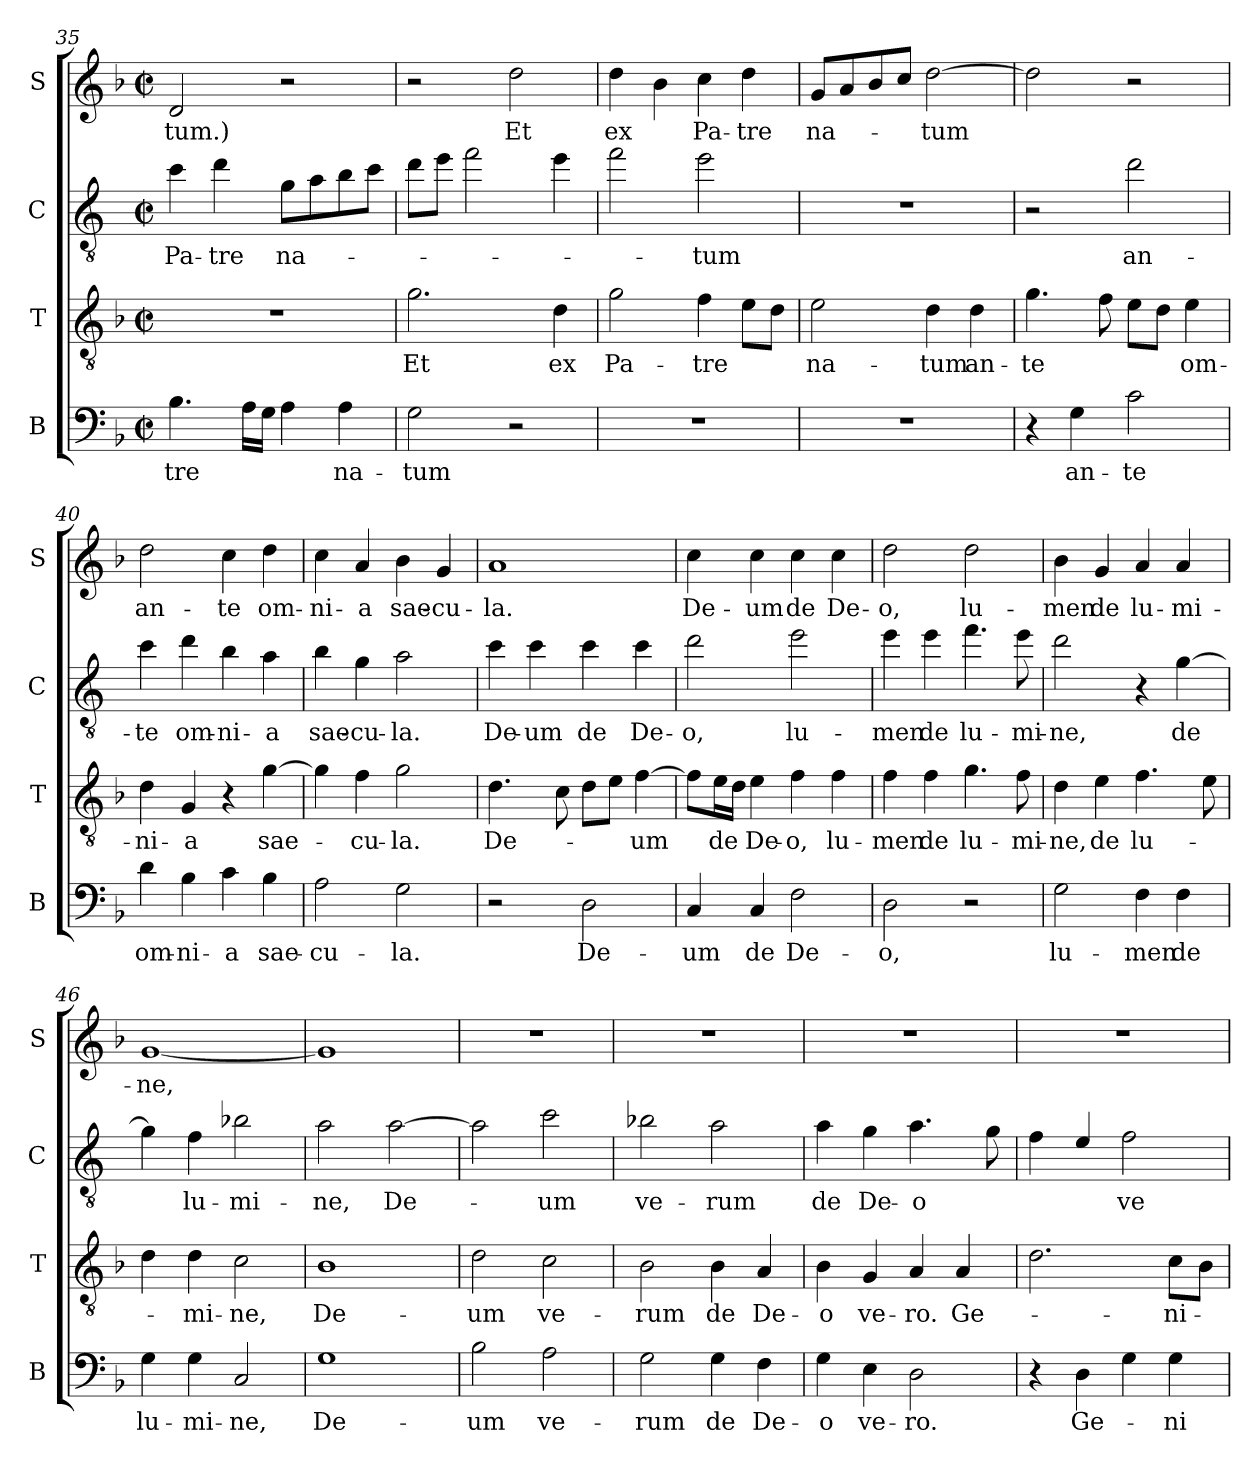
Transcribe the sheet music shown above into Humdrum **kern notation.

**kern	**text	**kern	**text	**kern	**text	**kern	**text
*part4	*part4	*part3	*part3	*part2	*part2	*part1	*part1
*staff4	*staff4	*staff3	*staff3	*staff2	*staff2	*staff1	*staff1
*I"B	*	*I"T	*	*I"C	*	*I"S	*
*I'B	*	*I'T	*	*I'C	*	*I'S	*
*clefF4	*	*clefGv2	*	*clefGv2	*	*clefG2	*
*	*	*	*	*ITrd4c7	*	*	*
*k[b-]	*	*k[b-]	*	*k[b-]	*	*k[b-]	*
*M2/2	*	*M2/2	*	*M2/2	*	*M2/2	*
*met(c|)	*	*met(c|)	*	*met(c|)	*	*met(c|)	*
=35	=35	=35	=35	=35	=35	=35	=35
!	!LO:LY:b	!	!	!	!LO:LY:b	!	!LO:LY:b
4.B-\	-tre	1r	.	4f\	Pa-	2d/	-tum.)
!	!	!	!	!	!LO:LY:b	!	!
.	.	.	.	4g\	-tre	.	.
16A\LL	.	.	.	.	.	.	.
16G\JJ	.	.	.	.	.	.	.
!	!	!	!	!	!LO:LY:b	!	!
4A\	.	.	.	8c\L	na-	2r	.
.	.	.	.	8d\	.	.	.
!	!LO:LY:b	!	!	!	!	!	!
4A\	na-	.	.	8e\	.	.	.
.	.	.	.	8f\J	.	.	.
=36	=36	=36	=36	=36	=36	=36	=36
!	!LO:LY:b	!	!LO:LY:b	!	!	!	!
2G\	-tum	2.g\	Et	8g\L	.	2r	.
.	.	.	.	8a\J	.	.	.
.	.	.	.	2b-\	.	.	.
!	!	!	!	!	!	!	!LO:LY:b
2r	.	.	.	.	.	2dd\	Et
!	!	!	!LO:LY:b	!	!	!	!
.	.	4d\	ex	4a\	.	.	.
=37	=37	=37	=37	=37	=37	=37	=37
!	!	!	!LO:LY:b	!	!	!	!LO:LY:b
1r	.	2g\	Pa-	2b-\	.	4dd\	ex
.	.	.	.	.	.	4b-\	.
!	!	!	!LO:LY:b	!	!LO:LY:b	!	!LO:LY:b
.	.	4f\	-tre	2a\	-tum	4cc\	Pa-
!	!	!	!	!	!	!	!LO:LY:b
.	.	8e\L	.	.	.	4dd\	-tre
.	.	8d\J	.	.	.	.	.
!!LO:LB:g=z
=38	=38	=38	=38	=38	=38	=38	=38
!	!	!	!LO:LY:b	!	!	!	!LO:LY:b
1r	.	2e\	na-	1r	.	8g/L	na-
.	.	.	.	.	.	8a/	.
.	.	.	.	.	.	8b-/	.
.	.	.	.	.	.	8cc/J	.
!	!	!	!LO:LY:b	!	!	!	!LO:LY:b
.	.	4d\	-tum	.	.	[2dd\	-tum
!	!	!	!LO:LY:b	!	!	!	!
.	.	4d\	an-	.	.	.	.
=39	=39	=39	=39	=39	=39	=39	=39
!	!	!	!LO:LY:b	!	!	!	!
4r	.	4.g\	-te	2r	.	2dd\]	.
!	!LO:LY:b	!	!	!	!	!	!
4G\	an-	.	.	.	.	.	.
.	.	8f\	.	.	.	.	.
!	!LO:LY:b	!	!	!	!LO:LY:b	!	!
2c\	-te	8e\L	.	2g\	an-	2r	.
.	.	8d\J	.	.	.	.	.
!	!	!	!LO:LY:b	!	!	!	!
.	.	4e\	om-	.	.	.	.
=40	=40	=40	=40	=40	=40	=40	=40
!	!LO:LY:b	!	!LO:LY:b	!	!LO:LY:b	!	!LO:LY:b
4d\	om-	4d\	-ni-	4f\	-te	2dd\	an-
!	!LO:LY:b	!	!LO:LY:b	!	!LO:LY:b	!	!
4B-\	-ni-	4G/	-a	4g\	om-	.	.
!	!LO:LY:b	!	!	!	!LO:LY:b	!	!LO:LY:b
4c\	-a	4r	.	4e\	-ni-	4cc\	-te
!	!LO:LY:b	!	!LO:LY:b	!	!LO:LY:b	!	!LO:LY:b
4B-\	sae-	[4g\	sae-	4d\	-a	4dd\	om-
=41	=41	=41	=41	=41	=41	=41	=41
!	!LO:LY:b	!	!	!	!LO:LY:b	!	!LO:LY:b
2A\	-cu-	4g\]	.	4e\	sae-	4cc\	-ni-
!	!	!	!LO:LY:b	!	!LO:LY:b	!	!LO:LY:b
.	.	4f\	-cu-	4c\	-cu-	4a/	-a
!	!LO:LY:b	!	!LO:LY:b	!	!LO:LY:b	!	!LO:LY:b
2G\	-la.	2g\	-la.	2d\	-la.	4b-\	sae-
!	!	!	!	!	!	!	!LO:LY:b
.	.	.	.	.	.	4g/	-cu-
=42	=42	=42	=42	=42	=42	=42	=42
!	!	!	!LO:LY:b	!	!LO:LY:b	!	!LO:LY:b
2r	.	4.d\	De-	4f\	De-	1a	-la.
!	!	!	!	!	!LO:LY:b	!	!
.	.	.	.	4f\	-um	.	.
.	.	8c\	.	.	.	.	.
!	!LO:LY:b	!	!	!	!LO:LY:b	!	!
2D\	De-	8d\L	.	4f\	de	.	.
.	.	8e\J	.	.	.	.	.
!	!	!	!LO:LY:b	!	!LO:LY:b	!	!
.	.	[4f\	-um	4f\	De-	.	.
!!LO:PB:g=z
=43	=43	=43	=43	=43	=43	=43	=43
!	!LO:LY:b	!	!	!	!LO:LY:b	!	!LO:LY:b
4C/	-um	8f\L]	.	2g\	-o,	4cc\	De-
!	!	!	!LO:LY:b	!	!	!	!
.	.	16e\L	de	.	.	.	.
.	.	16d\JJ	.	.	.	.	.
!	!LO:LY:b	!	!LO:LY:b	!	!	!	!LO:LY:b
4C/	de	4e\	De-	.	.	4cc\	-um
!	!LO:LY:b	!	!LO:LY:b	!	!LO:LY:b	!	!LO:LY:b
2F\	De-	4f\	-o,	2a\	lu-	4cc\	de
!	!	!	!LO:LY:b	!	!	!	!LO:LY:b
.	.	4f\	lu-	.	.	4cc\	De-
=44	=44	=44	=44	=44	=44	=44	=44
!	!LO:LY:b	!	!LO:LY:b	!	!LO:LY:b	!	!LO:LY:b
2D\	-o,	4f\	-men	4a\	-men	2dd\	-o,
!	!	!	!LO:LY:b	!	!LO:LY:b	!	!
.	.	4f\	de	4a\	de	.	.
!	!	!	!LO:LY:b	!	!LO:LY:b	!	!LO:LY:b
2r	.	4.g\	lu-	4.b-\	lu-	2dd\	lu-
!	!	!	!LO:LY:b	!	!LO:LY:b	!	!
.	.	8f\	-mi-	8a\	-mi-	.	.
=45	=45	=45	=45	=45	=45	=45	=45
!	!LO:LY:b	!	!LO:LY:b	!	!LO:LY:b	!	!LO:LY:b
2G\	lu-	4d\	-ne,	2g\	-ne,	4b-\	-men
!	!	!	!LO:LY:b	!	!	!	!LO:LY:b
.	.	4e\	de	.	.	4g/	de
!	!LO:LY:b	!	!LO:LY:b	!	!	!	!LO:LY:b
4F\	-men	4.f\	lu-	4r	.	4a/	lu-
!	!LO:LY:b	!	!	!	!LO:LY:b	!	!LO:LY:b
4F\	de	.	.	[4c\	de	4a/	-mi-
.	.	8e\	.	.	.	.	.
=46	=46	=46	=46	=46	=46	=46	=46
!	!LO:LY:b	!	!	!	!	!	!LO:LY:b
4G\	lu-	4d\	.	4c\]	.	[1g	-ne,
!	!LO:LY:b	!	!LO:LY:b	!	!LO:LY:b	!	!
4G\	-mi-	4d\	-mi-	4B-\	-lu-	.	.
!	!LO:LY:b	!	!LO:LY:b	!	!LO:LY:b	!	!
2C/	-ne,	2c\	-ne,	2e-X\	-mi-	.	.
=47	=47	=47	=47	=47	=47	=47	=47
!	!LO:LY:b	!	!LO:LY:b	!	!LO:LY:b	!	!
1G	De-	1B-	De-	2d\	-ne,	1g]	.
!	!	!	!	!	!LO:LY:b	!	!
.	.	.	.	[2d\	De-	.	.
!!LO:LB:g=z
=48	=48	=48	=48	=48	=48	=48	=48
!	!LO:LY:b	!	!LO:LY:b	!	!	!	!
2B-\	-um	2d\	-um	2d\]	.	1r	.
!	!LO:LY:b	!	!LO:LY:b	!	!LO:LY:b	!	!
2A\	ve-	2c\	ve-	2f\	-um	.	.
=49	=49	=49	=49	=49	=49	=49	=49
!	!LO:LY:b	!	!LO:LY:b	!	!LO:LY:b	!	!
2G\	-rum	2B-\	-rum	2e-X\	ve-	1r	.
!	!LO:LY:b	!	!LO:LY:b	!	!LO:LY:b	!	!
4G\	de	4B-\	de	2d\	-rum	.	.
!	!LO:LY:b	!	!LO:LY:b	!	!	!	!
4F\	De-	4A/	De-	.	.	.	.
=50	=50	=50	=50	=50	=50	=50	=50
!	!LO:LY:b	!	!LO:LY:b	!	!LO:LY:b	!	!
4G\	-o	4B-\	-o	4d\	de	1r	.
!	!LO:LY:b	!	!LO:LY:b	!	!LO:LY:b	!	!
4E\	ve-	4G/	ve-	4c\	De-	.	.
!	!LO:LY:b	!	!LO:LY:b	!	!LO:LY:b	!	!
2D\	-ro.	4A/	-ro.	4.d\	-o	.	.
!	!	!	!LO:LY:b	!	!	!	!
.	.	4A/	Ge-	.	.	.	.
.	.	.	.	8c\	.	.	.
=51	=51	=51	=51	=51	=51	=51	=51
4r	.	2.d\	.	4B-\	.	1r	.
!	!LO:LY:b	!	!	!	!	!	!
4D\	Ge-	.	.	4A/	.	.	.
!	!	!	!	!	!LO:LY:b	!	!
4G\	.	.	.	2B-\	ve-	.	.
!	!LO:LY:b	!	!LO:LY:b	!	!	!	!
4G\	-ni-	8c\L	-ni-	.	.	.	.
.	.	8B-\J	.	.	.	.	.
=	=	=	=	=	=	=	=
*-	*-	*-	*-	*-	*-	*-	*-
